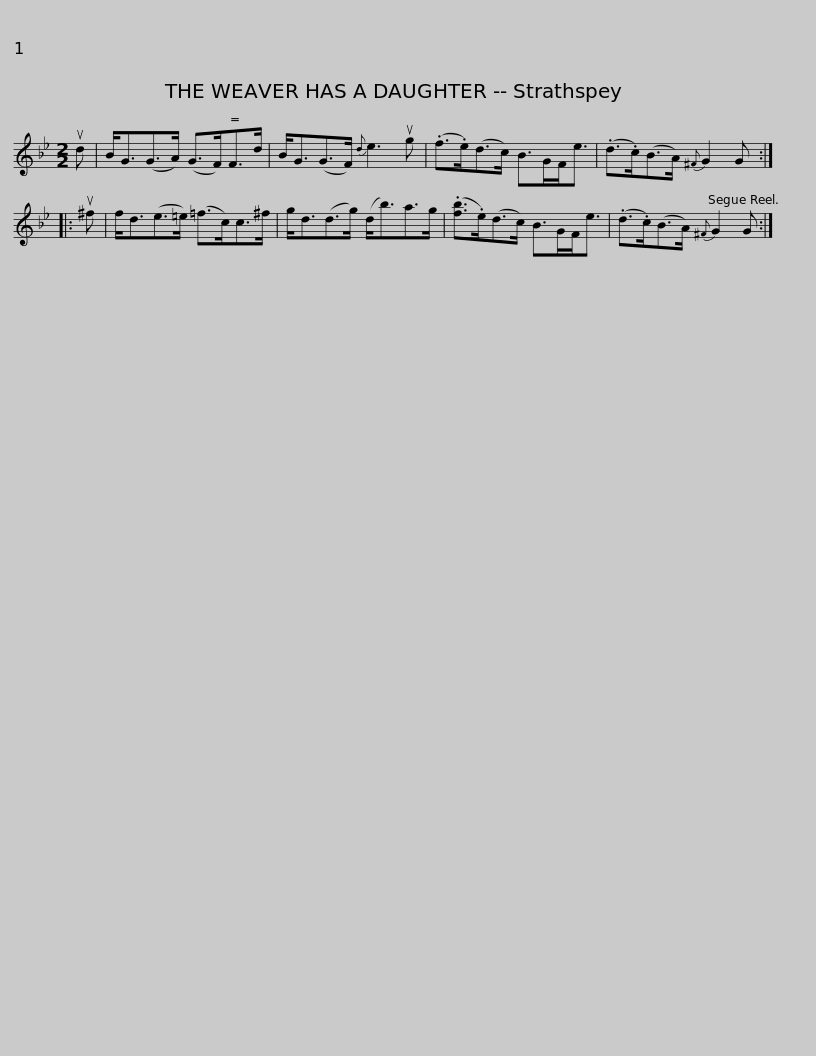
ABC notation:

X:1
L:1/8
M:2/2
I:linebreak $
K:Gmin
V:1 treble
V:1
 ud | B<G(G>A) (G>F)F>d | B<G(G>F){d} e3 ug | (.f>.e)(d>c) B>GF<e | (.d>.c)(B>A){^F} G2 G :: %5
 u^f |$ f<d(e>=e) (=f>c)c>^f | g<d(d>g) (d<b)a>g | (.[fb]>.e)(d>c) B>GF<e | (.d>.c)(B>A){^F} G2 G :| %10
